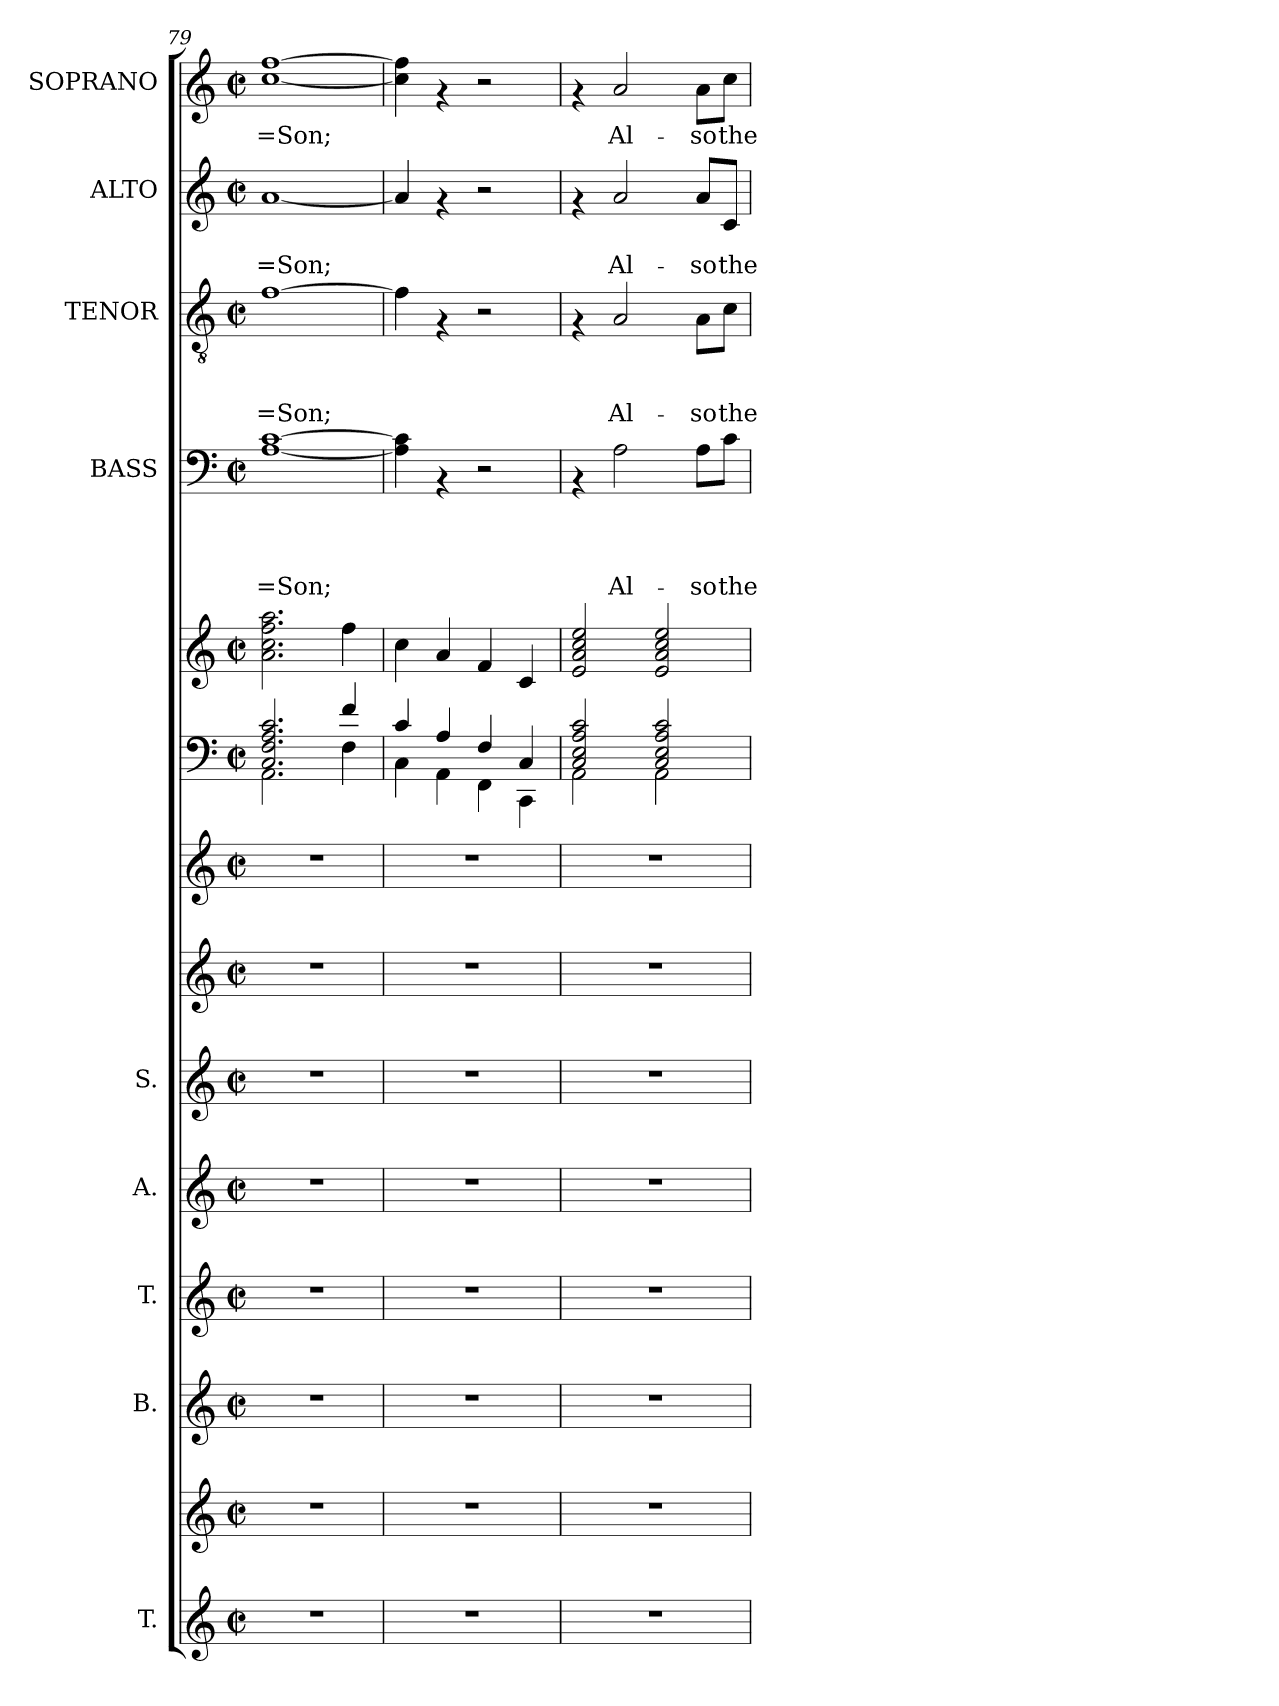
**kern	**kern	**kern	**kern	**kern	**kern	**kern	**kern	**kern	**kern	**kern	**text	**text	**text	**text	**kern	**text	**text	**text	**kern	**text	**text	**kern	**text
*part13	*part13	*part12	*part11	*part10	*part9	*part8	*part7	*part6	*part5	*part4	*part4	*part4	*part4	*part4	*part3	*part3	*part3	*part3	*part2	*part2	*part2	*part1	*part1
*staff14	*staff13	*staff12	*staff11	*staff10	*staff9	*staff8	*staff7	*staff6	*staff5	*staff4	*staff4	*staff4	*staff4	*staff4	*staff3	*staff3	*staff3	*staff3	*staff2	*staff2	*staff2	*staff1	*staff1
*I"T.	*	*I"B.	*I"T.	*I"A.	*I"S.	*	*	*	*	*I"BASS	*	*	*	*	*I"TENOR	*	*	*	*I"ALTO	*	*	*I"SOPRANO	*
*	*	*	*	*	*	*	*	*	*	*I'B.	*	*	*	*	*I'T.	*	*	*	*I'A.	*	*	*I'S.	*
*clefG2	*clefG2	*clefG2	*clefG2	*clefG2	*clefG2	*clefG2	*clefG2	*clefF4	*clefG2	*clefF4	*	*	*	*	*clefGv2	*	*	*	*clefG2	*	*	*clefG2	*
*k[]	*k[]	*k[]	*k[]	*k[]	*k[]	*k[]	*k[]	*k[]	*k[]	*k[]	*	*	*	*	*k[]	*	*	*	*k[]	*	*	*k[]	*
*C:	*C:	*C:	*C:	*C:	*C:	*C:	*C:	*C:	*C:	*C:	*	*	*	*	*C:	*	*	*	*C:	*	*	*C:	*
*M2/2	*M2/2	*M2/2	*M2/2	*M2/2	*M2/2	*M2/2	*M2/2	*M2/2	*M2/2	*M2/2	*	*	*	*	*M2/2	*	*	*	*M2/2	*	*	*M2/2	*
*met(c|)	*met(c|)	*met(c|)	*met(c|)	*met(c|)	*met(c|)	*met(c|)	*met(c|)	*met(c|)	*met(c|)	*met(c|)	*	*	*	*	*met(c|)	*	*	*	*met(c|)	*	*	*met(c|)	*
=79	=79	=79	=79	=79	=79	=79	=79	=79	=79	=79	=79	=79	=79	=79	=79	=79	=79	=79	=79	=79	=79	=79	=79
*	*	*	*	*	*	*	*	*^	*	*	*	*	*	*	*	*	*	*	*	*	*	*	*
!	!	!	!	!	!	!	!	!	!	!	!	!	!	!	!LO:LY:b	!	!	!	!LO:LY:b	!	!	!LO:LY:b	!	!LO:LY:b
1r	1r	1r	1r	1r	1r	1r	1r	2.C/ 2.F/ 2.A/ 2.c/	2.AA\	2.a\ 2.cc\ 2.ff\ 2.aa\	[<1A [>1c	.	.	.	=Son;	[>1f	.	.	=Son;	[<1a	.	=Son;	[<1cc [>1ff	=Son;
.	.	.	.	.	.	.	.	4f/	4F\	4ff\	.	.	.	.	.	.	.	.	.	.	.	.	.	.
=80	=80	=80	=80	=80	=80	=80	=80	=80	=80	=80	=80	=80	=80	=80	=80	=80	=80	=80	=80	=80	=80	=80	=80	=80
1r	1r	1r	1r	1r	1r	1r	1r	4c/	4C\	4cc\	4A\] 4c\]	.	.	.	.	4f\]	.	.	.	4a/]	.	.	4cc\] 4ff\]	.
.	.	.	.	.	.	.	.	4A/	4AA\	4a/	4rAA	.	.	.	.	4rF	.	.	.	4rf	.	.	4rf	.
.	.	.	.	.	.	.	.	4F/	4FF\	4f/	2r	.	.	.	.	2r	.	.	.	2r	.	.	2r	.
.	.	.	.	.	.	.	.	4C/	4CC\	4c/	.	.	.	.	.	.	.	.	.	.	.	.	.	.
=81	=81	=81	=81	=81	=81	=81	=81	=81	=81	=81	=81	=81	=81	=81	=81	=81	=81	=81	=81	=81	=81	=81	=81	=81
1r	1r	1r	1r	1r	1r	1r	1r	2C/ 2E/ 2A/ 2c/	2AA\	2e/ 2a/ 2cc/ 2ee/	4rAA	.	.	.	.	4rF	.	.	.	4rf	.	.	4rf	.
!	!	!	!	!	!	!	!	!	!	!	!	!	!	!	!LO:LY:b	!	!	!	!LO:LY:b	!	!	!LO:LY:b	!	!LO:LY:b
.	.	.	.	.	.	.	.	.	.	.	2A\	.	.	.	Al-	2A/	.	.	Al-	2a/	.	Al-	2a/	Al-
.	.	.	.	.	.	.	.	2C/ 2E/ 2A/ 2c/	2AA\	2e/ 2a/ 2cc/ 2ee/	.	.	.	.	.	.	.	.	.	.	.	.	.	.
!	!	!	!	!	!	!	!	!	!	!	!	!	!	!	!LO:LY:b	!	!	!	!LO:LY:b	!	!	!LO:LY:b	!	!LO:LY:b
.	.	.	.	.	.	.	.	.	.	.	8A\L	.	.	.	-so	8A\L	.	.	-so	8a/L	.	-so	8a\L	-so
!	!	!	!	!	!	!	!	!	!	!	!	!	!	!	!LO:LY:b	!	!	!	!LO:LY:b	!	!	!LO:LY:b	!	!LO:LY:b
.	.	.	.	.	.	.	.	.	.	.	8c\J	.	.	.	the	8c\J	.	.	the	8c/J	.	the	8cc\J	the
*	*	*	*	*	*	*	*	*v	*v	*	*	*	*	*	*	*	*	*	*	*	*	*	*	*
=	=	=	=	=	=	=	=	=	=	=	=	=	=	=	=	=	=	=	=	=	=	=	=
*-	*-	*-	*-	*-	*-	*-	*-	*-	*-	*-	*-	*-	*-	*-	*-	*-	*-	*-	*-	*-	*-	*-	*-
